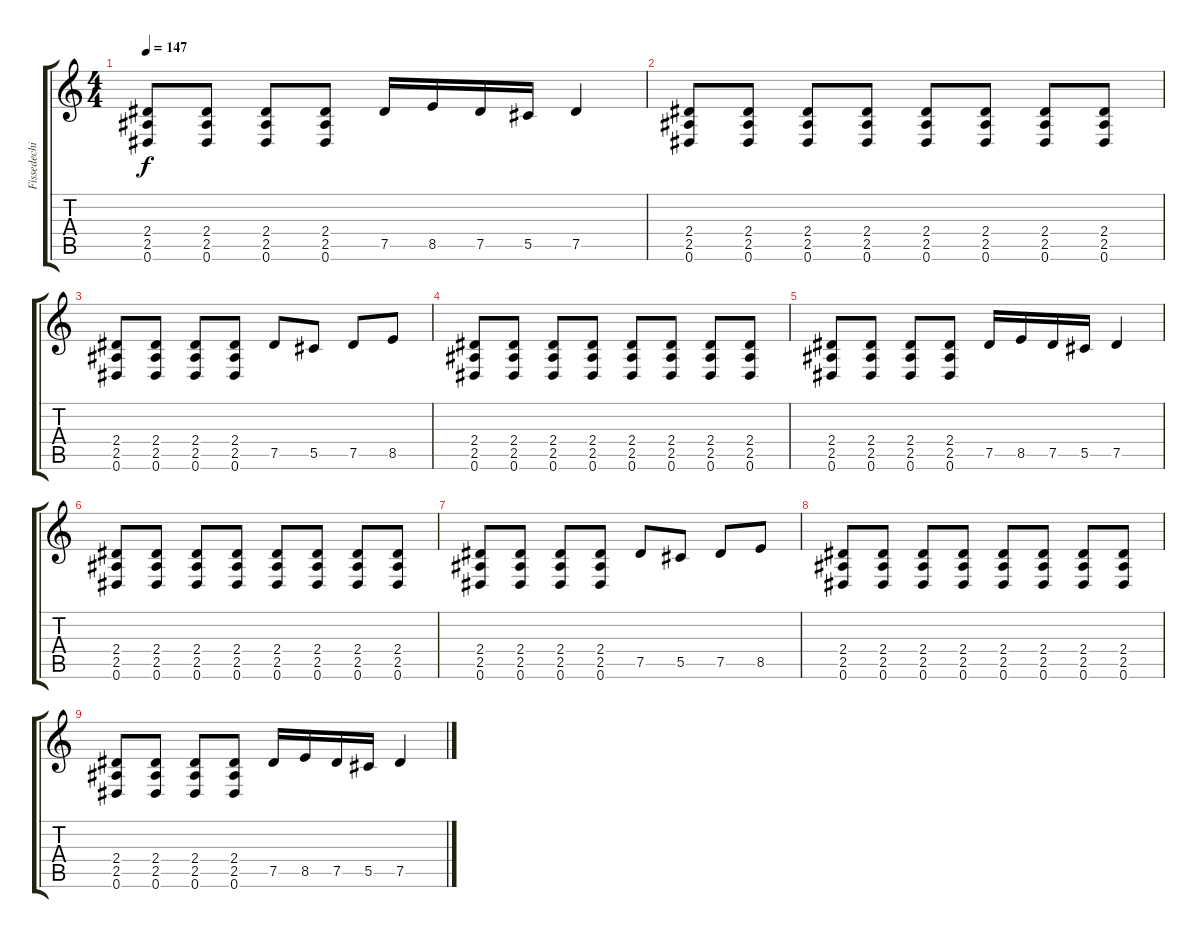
\track ("Fissedechieng" "Fissedechi") {instrument distortionguitar}
\staff {score tabs}
\tuning (Eb4 Bb3 Gb3 Db3 Ab2 Eb2) {hide}
\ts (4 4)
\tempo 147
\clef g2
\ks c
(2.4 2.5 0.6).8{dy f} (2.4 2.5 0.6).8 (2.4 2.5 0.6).8 (2.4 2.5 0.6).8 7.5.16 8.5.16 7.5.16 5.5.16 7.5.4 |
(2.4 2.5 0.6).8 (2.4 2.5 0.6).8 (2.4 2.5 0.6).8 (2.4 2.5 0.6).8 (2.4 2.5 0.6).8 (2.4 2.5 0.6).8 (2.4 2.5 0.6).8 (2.4 2.5 0.6).8 |
(2.4 2.5 0.6).8 (2.4 2.5 0.6).8 (2.4 2.5 0.6).8 (2.4 2.5 0.6).8 7.5.8 5.5.8 7.5.8 8.5.8 |
(2.4 2.5 0.6).8 (2.4 2.5 0.6).8 (2.4 2.5 0.6).8 (2.4 2.5 0.6).8 (2.4 2.5 0.6).8 (2.4 2.5 0.6).8 (2.4 2.5 0.6).8 (2.4 2.5 0.6).8 |
(2.4 2.5 0.6).8 (2.4 2.5 0.6).8 (2.4 2.5 0.6).8 (2.4 2.5 0.6).8 7.5.16 8.5.16 7.5.16 5.5.16 7.5.4 |
(2.4 2.5 0.6).8{volume 10} (2.4 2.5 0.6).8 (2.4 2.5 0.6).8 (2.4 2.5 0.6).8 (2.4 2.5 0.6).8 (2.4 2.5 0.6).8 (2.4 2.5 0.6).8 (2.4 2.5 0.6).8 |
(2.4 2.5 0.6).8{volume 7} (2.4 2.5 0.6).8 (2.4 2.5 0.6).8 (2.4 2.5 0.6).8 7.5.8 5.5.8 7.5.8 8.5.8 |
(2.4 2.5 0.6).8{volume 3} (2.4 2.5 0.6).8 (2.4 2.5 0.6).8 (2.4 2.5 0.6).8 (2.4 2.5 0.6).8 (2.4 2.5 0.6).8 (2.4 2.5 0.6).8 (2.4 2.5 0.6).8 |
(2.4 2.5 0.6).8{volume 0} (2.4 2.5 0.6).8 (2.4 2.5 0.6).8 (2.4 2.5 0.6).8 7.5.16 8.5.16 7.5.16 5.5.16 7.5.4
